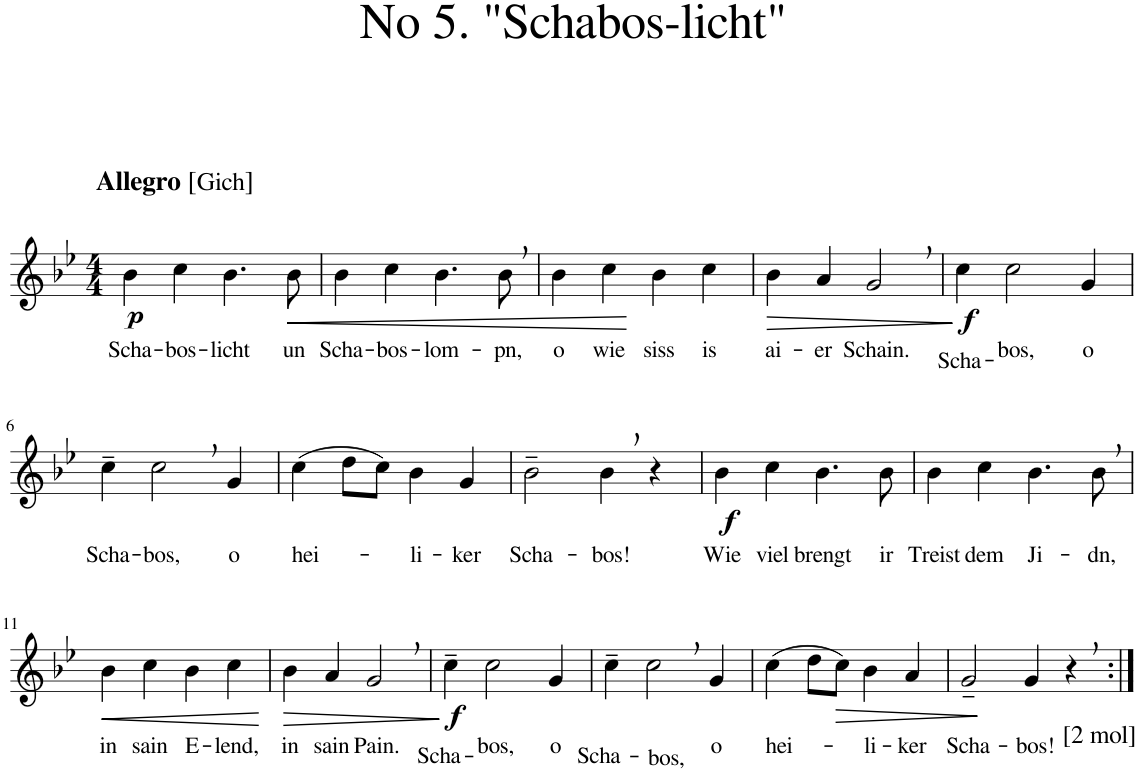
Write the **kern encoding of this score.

**kern	**text	**dynam
*part1	*part1	*part1
*staff1	*staff1	*staff1
*I"Piano	*	*
*I'Pno.	*	*
*clefG2	*	*
*k[b-e-]	*	*
*M4/4	*	*
=1	=1	=1
!LO:TX:a:B:t=Allegro	!	!
!LO:TX:a:t=[	!	!
!LO:TX:a:t=Gich	!	!
!LO:TX:a:t=]	!	!
!	!LO:LY:b	!LO:DY:b
4b-\	Scha-	p
!	!LO:LY:b	!
4cc\	-bos-	.
!	!LO:LY:b	!
4.b-\	-licht	.
!	!LO:LY:b	!LO:HP:b
8b-\	un	<
.	.	[
=2	=2	=2
!	!LO:LY:b	!
4b-\	Scha-	.
!	!LO:LY:b	!
4cc\	-bos-	.
!	!LO:LY:b	!
4.b-\	-lom-	.
!	!LO:LY:b	!
8b-,\	-pn,	.
=3	=3	=3
!	!LO:LY:b	!
4b-\	o	.
!	!LO:LY:b	!
4cc\	wie	.
!	!LO:LY:b	!
4b-\	siss	.
!	!LO:LY:b	!
4cc\	is	.
=4	=4	=4
!	!LO:LY:b	!LO:HP:b
4b-\	ai-	>
!	!LO:LY:b	!
4a/	-er	.
!	!LO:LY:b	!
2g,/	Schain.	.
.	.	]
=5	=5	=5
!	!LO:LY:b	!LO:DY:b
4cc\	Scha-	f
!	!LO:LY:b	!
2cc\	-bos,	.
!	!LO:LY:b	!
4g/	o	.
!!LO:LB:g=z
=6	=6	=6
!	!LO:LY:b	!
4cc~\	Scha-	.
!	!LO:LY:b	!
2cc,\	-bos,	.
!	!LO:LY:b	!
4g/	o	.
=7	=7	=7
!	!LO:LY:b	!
(4cc\	hei-	.
8dd\L	.	.
8cc\J)	.	.
!	!LO:LY:b	!
4b-\	-li-	.
!	!LO:LY:b	!
4g/	-ker	.
=8	=8	=8
!	!LO:LY:b	!
2b-~\	Scha-	.
!	!LO:LY:b	!
4b-,\	-bos!	.
4r	.	.
=9	=9	=9
!	!LO:LY:b	!LO:DY:b
4b-\	Wie	f
!	!LO:LY:b	!
4cc\	viel	.
!	!LO:LY:b	!
4.b-\	brengt	.
!	!LO:LY:b	!
8b-\	ir	.
=10	=10	=10
!	!LO:LY:b	!
4b-\	Treist	.
!	!LO:LY:b	!
4cc\	dem	.
!	!LO:LY:b	!
4.b-\	Ji-	.
!	!LO:LY:b	!
8b-,\	-dn,	.
!!LO:LB:g=z
=11	=11	=11
!	!LO:LY:b	!LO:HP:b
4b-\	in	<
!	!LO:LY:b	!
4cc\	sain	.
!	!LO:LY:b	!
4b-\	E-	.
!	!LO:LY:b	!
4cc\	-lend,	.
.	.	[
=12	=12	=12
!	!LO:LY:b	!LO:HP:b
4b-\	in	>
!	!LO:LY:b	!
4a/	sain	.
!	!LO:LY:b	!
2g,/	Pain.	.
.	.	]
=13	=13	=13
!	!LO:LY:b	!LO:DY:b
4cc~\	Scha-	f
!	!LO:LY:b	!
2cc\	-bos,	.
!	!LO:LY:b	!
4g/	o	.
=14	=14	=14
!	!LO:LY:b	!
4cc~\	Scha-	.
!	!LO:LY:b	!
2cc,\	-bos,	.
!	!LO:LY:b	!
4g/	o	.
=15	=15	=15
!	!LO:LY:b	!
(4cc\	hei-	.
8dd\L	.	.
!	!	!LO:HP:b
8cc\J)	.	>
!	!LO:LY:b	!
4b-\	-li-	.
!	!LO:LY:b	!
4a/	-ker	.
.	.	]
=16	=16	=16
!	!LO:LY:b	!
2g~/	Scha-	.
!	!LO:LY:b	!
4g/	-bos!	.
!LO:TX:b:t=[2 mol]	!	!
4r	.	.
=:|!	=:|!	=:|!
*-	*-	*-
